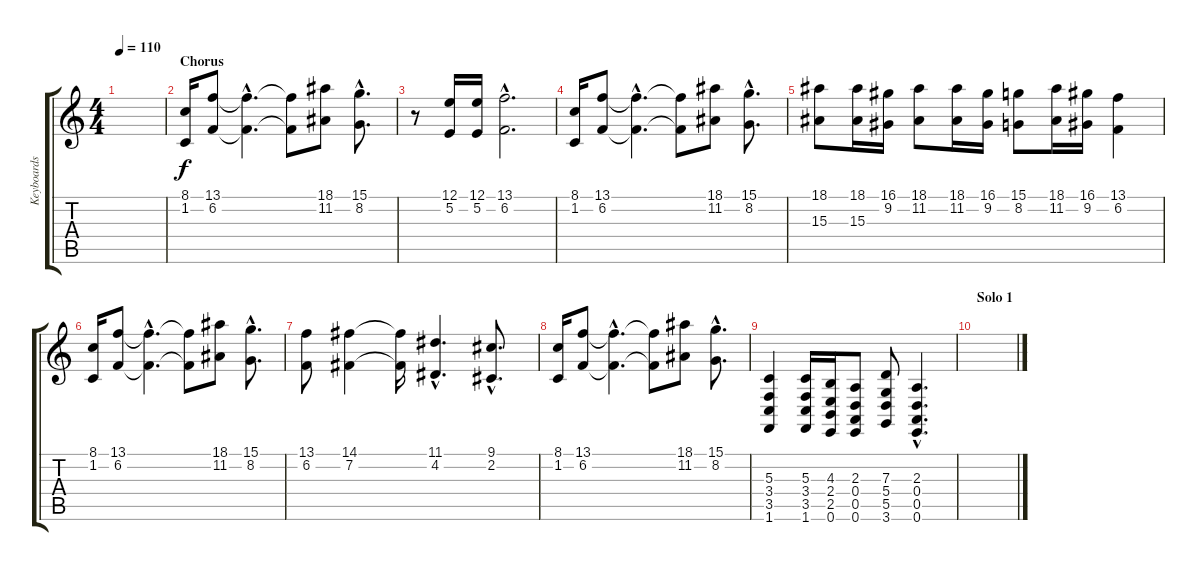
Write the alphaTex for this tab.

\track ("Keyboards" "Keyboards") {instrument frenchhorn}
\staff {score tabs}
\tuning (E4 B3 G3 D3 A2 E2) {hide}
\ts (4 4)
\tempo 110
\clef g2
\ks c
|
\section ("" "Chorus")
(8.1 1.2).16{instrument brasssection} (13.1 6.2).8 (13.1{hac t} 6.2{hac t}).4{d} (13.1{t} 6.2{t}).8 (18.1 11.2).8 (15.1{hac} 8.2{hac}).8{d} |
r.8 (12.1 5.2).16 (12.1 5.2).16 (13.1{hac} 6.2{hac}).2{d} |
(8.1 1.2).16 (13.1 6.2).8 (13.1{hac t} 6.2{hac t}).4{d} (13.1{t} 6.2{t}).8 (18.1 11.2).8 (15.1{hac} 8.2{hac}).8{d} |
(18.1 15.3).8 (18.1 15.3).16 (16.1 9.2).16 (18.1 11.2).8 (18.1 11.2).16 (16.1 9.2).16 (15.1 8.2).8 (18.1 11.2).16 (16.1 9.2).16 (13.1 6.2).4 |
(8.1 1.2).16 (13.1 6.2).8 (13.1{hac t} 6.2{hac t}).4{d} (13.1{t} 6.2{t}).8 (18.1 11.2).8 (15.1{hac} 8.2{hac}).8{d} |
(13.1 6.2).8 (14.1 7.2).4 (14.1{t} 7.2{t}).16 (11.1{hac} 4.2{hac}).4{d} (9.1{hac} 2.2{hac}).8{d} |
(8.1 1.2).16 (13.1 6.2).8 (13.1{hac t} 6.2{hac t}).4{d} (13.1{t} 6.2{t}).8 (18.1 11.2).8 (15.1{hac} 8.2{hac}).8{d} |
(5.3 3.4 3.5 1.6).4{instrument trumpet} (5.3 3.4 3.5 1.6).16 (4.3 2.4 2.5 0.6).16 (2.3 0.4 0.5 0.6).8 (7.3 5.4 5.5 3.6).8 (2.3{hac} 0.4{hac} 0.5{hac} 0.6{hac}).4{d} |
\section ("" "Solo 1")
